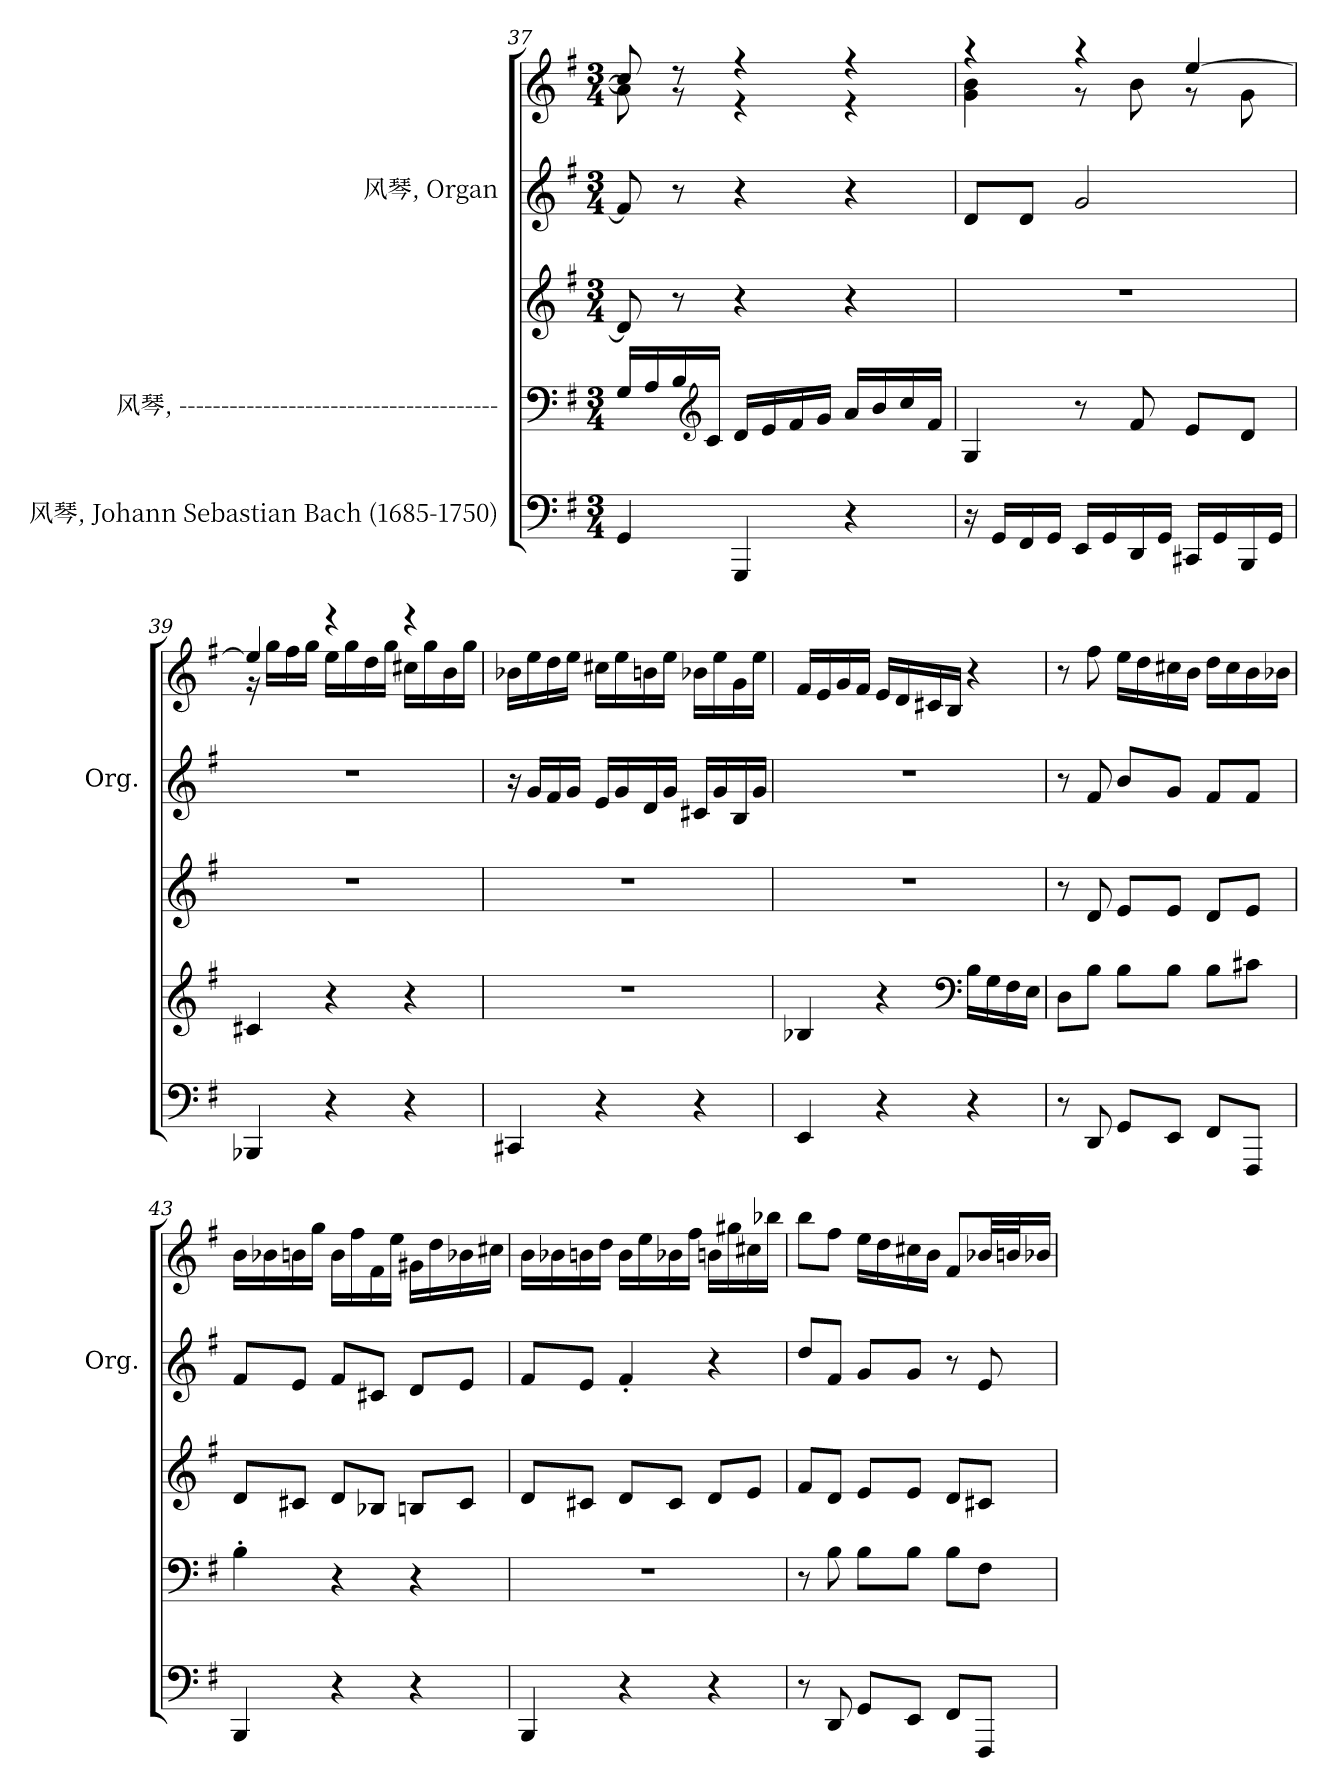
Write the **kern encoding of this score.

**kern	**kern	**kern	**kern	**kern
*part3	*part2	*part2	*part1	*part1
*staff5	*staff4	*staff3	*staff2	*staff1
*I"风琴, Johann Sebastian Bach   (1685-1750)	*I"风琴, --------------------------------------	*	*I"风琴, Organ	*
*	*	*	*I'Org.	*
*clefF4	*clefF4	*clefG2	*clefG2	*clefG2
*k[f#]	*k[f#]	*k[f#]	*k[f#]	*k[f#]
*M3/4	*M3/4	*M3/4	*M3/4	*M3/4
=37	=37	=37	=37	=37
*	*	*	*	*^
4GG/	16G/LL	8d/]	8f#/]	8cc/]	8a\]
.	16A/	.	.	.	.
.	16B/	8r	8r	8r	8r
*	*clefG2	*	*	*	*
.	16c/JJ	.	.	.	.
4GGG/	16d/LL	4r	4r	4r	4r
.	16e/	.	.	.	.
.	16f#/	.	.	.	.
.	16g/JJ	.	.	.	.
4r	16a/LL	4r	4r	4r	4r
.	16b/	.	.	.	.
.	16cc/	.	.	.	.
.	16f#/JJ	.	.	.	.
=38	=38	=38	=38	=38	=38
16r	4G/	2.r	8d/L	4r	4g\ 4b\
16GG/LL	.	.	.	.	.
16FF#/	.	.	8d/J	.	.
16GG/JJ	.	.	.	.	.
16EE/LL	8r	.	2g/	4r	8r
16GG/	.	.	.	.	.
16DD/	8f#/	.	.	.	8b\
16GG/JJ	.	.	.	.	.
16CC#X/LL	8e/L	.	.	[4ee/	8r
16GG/	.	.	.	.	.
16BBB/	8d/J	.	.	.	8g\
16GG/JJ	.	.	.	.	.
!!LO:LB:g=z	!!
=39	=39	=39	=39	=39	=39
4BBB-X/	4c#X/	2.r	2.r	4ee/]	16r
.	.	.	.	.	16gg\LL
.	.	.	.	.	16ff#\
.	.	.	.	.	16gg\JJ
4r	4r	.	.	4r	16ee\LL
.	.	.	.	.	16gg\
.	.	.	.	.	16dd\
.	.	.	.	.	16gg\JJ
4r	4r	.	.	4r	16cc#X\LL
.	.	.	.	.	16gg\
.	.	.	.	.	16b\
.	.	.	.	.	16gg\JJ
*	*	*	*	*v	*v
=40	=40	=40	=40	=40
4CC#X/	2.r	2.r	16r	16b-X\LL
.	.	.	16g/LL	16ee\
.	.	.	16f#/	16dd\
.	.	.	16g/JJ	16ee\JJ
4r	.	.	16e/LL	16cc#X\LL
.	.	.	16g/	16ee\
.	.	.	16d/	16bn\
.	.	.	16g/JJ	16ee\JJ
4r	.	.	16c#X/LL	16b-X\LL
.	.	.	16g/	16ee\
.	.	.	16B/	16g\
.	.	.	16g/JJ	16ee\JJ
=41	=41	=41	=41	=41
4EE/	4B-X/	2.r	2.r	16f#/LL
.	.	.	.	16e/
.	.	.	.	16g/
.	.	.	.	16f#/JJ
4r	4r	.	.	16e/LL
.	.	.	.	16d/
.	.	.	.	16c#X/
.	.	.	.	16B/JJ
*	*clefF4	*	*	*
4r	16B-\LL	.	.	4r
.	16G\	.	.	.
.	16F#\	.	.	.
.	16E\JJ	.	.	.
!!LO:PB:g=z
=42	=42	=42	=42	=42
8r	8D\L	8r	8r	8r
8DD/	8B\J	8d/	8f#/	8ff#\
8GG/L	8B\L	8e/L	8b/L	16ee\LL
.	.	.	.	16dd\
8EE/J	8B\J	8e/J	8g/J	16cc#X\
.	.	.	.	16b\JJ
8FF#/L	8B\L	8d/L	8f#/L	16dd\LL
.	.	.	.	16cc#\
8FFF#/J	8c#X\J	8e/J	8f#/J	16b\
.	.	.	.	16b-X\JJ
=43	=43	=43	=43	=43
4BBB/	4B'\	8d/L	8f#/L	16b\LL
.	.	.	.	16b-X\
.	.	8c#X/J	8e/J	16bn\
.	.	.	.	16gg\JJ
4r	4r	8d/L	8f#/L	16b\LL
.	.	.	.	16ff#\
.	.	8B-X/J	8c#X/J	16f#\
.	.	.	.	16ee\JJ
4r	4r	8Bn/L	8d/L	16g#X\LL
.	.	.	.	16dd\
.	.	8c#/J	8e/J	16b-X\
.	.	.	.	16cc#X\JJ
!!LO:LB:g=z
=44	=44	=44	=44	=44
4BBB/	2.r	8d/L	8f#/L	16b\LL
.	.	.	.	16b-X\
.	.	8c#X/J	8e/J	16bn\
.	.	.	.	16dd\JJ
4r	.	8d/L	4f#'/	16b\LL
.	.	.	.	16ee\
.	.	8c#/J	.	16b-X\
.	.	.	.	16ff#\JJ
4r	.	8d/L	4r	16bn\LL
.	.	.	.	16gg#X\
.	.	8e/J	.	16cc#X\
.	.	.	.	16bb-X\JJ
=45	=45	=45	=45	=45
*	*	*	*	*MM71
8r	8r	8f#/L	8dd/L	8bb\L
8DD/	8B\	8d/J	8f#/J	8ff#\J
8GG/L	8B\L	8e/L	8g/L	16ee\LL
.	.	.	.	16dd\
8EE/J	8B\J	8e/J	8g/J	16cc#X\
.	.	.	.	16b\JJ
8FF#/L	8B\L	8d/L	8r	8f#/L
8FFF#/J	8F#\J	8c#X/J	8e/	32b-X/LL
.	.	.	.	32bn/J
.	.	.	.	16b-X/JJ
=	=	=	=	=
*-	*-	*-	*-	*-
